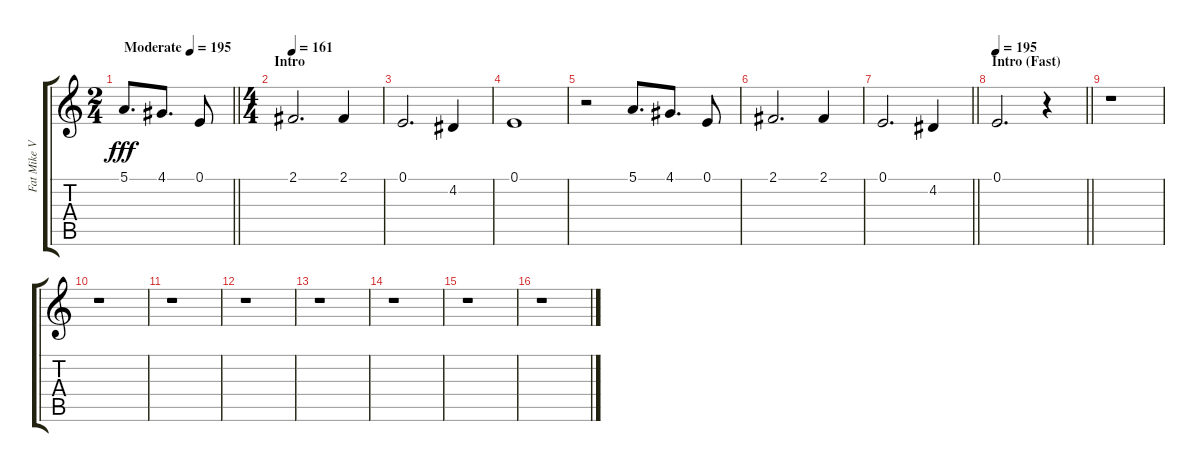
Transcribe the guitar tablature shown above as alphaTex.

\track ("Fat Mike Vocals" "Fat Mike V") {instrument lead1square}
\staff {score tabs}
\tuning (E4 B3 G3 D3 A2 E2) {hide}
\ts (2 4)
\tempo (195 "Moderate")
\clef g2
\barLineRight lightlight
\ks c
5.1.8{d dy fff instrument lead1square} 4.1.8{d} 0.1.8 |
\ts (4 4)
\section ("" "Intro")
\tempo 161
2.1.2{d} 2.1.4 |
0.1.2{d} 4.2.4 |
0.1.1 |
r.2 5.1.8{d} 4.1.8{d} 0.1.8 |
2.1.2{d} 2.1.4 |
\barLineRight lightlight
0.1.2{d} 4.2.4 |
\section ("" "Intro (Fast)")
\tempo 195
\barLineRight lightlight
0.1.2{d} r.4 |
r.1 |
r.1 |
r.1 |
r.1 |
r.1 |
r.1 |
r.1 |
r.1
